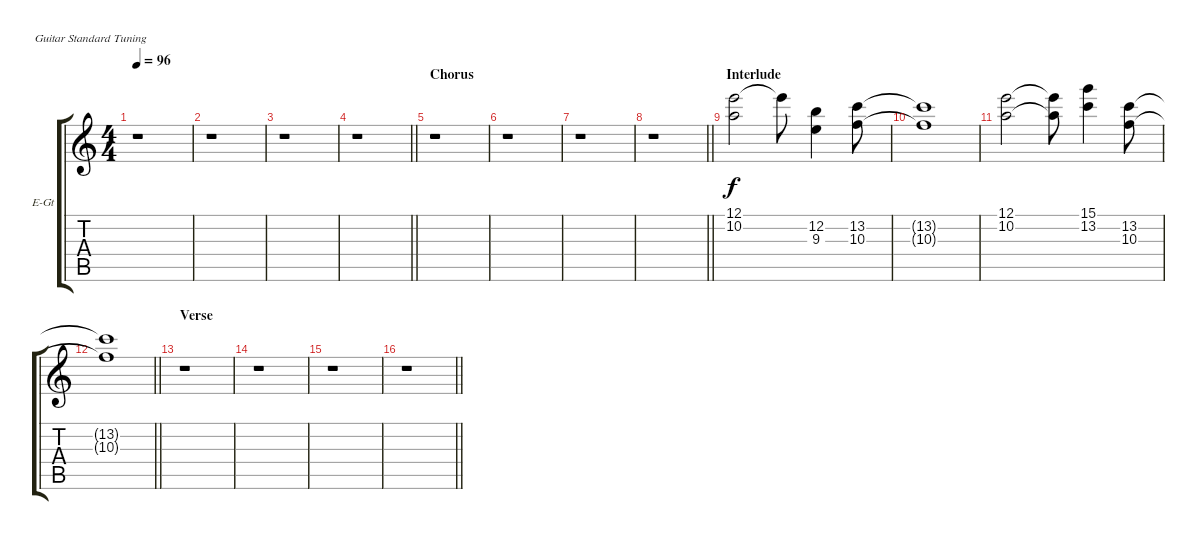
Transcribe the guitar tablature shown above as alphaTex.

\bracketExtendMode groupsimilarinstruments
\firstSystemTrackNameOrientation horizontal
\otherSystemsTrackNameOrientation horizontal
\track ("Gtr 2" "E-Gt") {instrument overdrivenguitar}
\staff {score tabs}
\tuning (E4 B3 G3 D3 A2 E2)
\ts (4 4)
\tempo 96
\clef g2
\ks c
r.1{dy f} |
r.1 |
r.1 |
\barLineRight lightlight
r.1 |
\section ("" "Chorus")
r.1 |
r.1 |
r.1 |
\barLineRight lightlight
r.1 |
\section ("" "Interlude")
(12.1 10.2).2 12.1{t}.8 (12.2 9.3).4 (13.2 10.3).8 |
(13.2{t} 10.3{t}).1 |
(12.1 10.2).2 (12.1{t} 10.2{t}).8 (15.1 13.2).4 (13.2 10.3).8 |
\barLineRight lightlight
(13.2{t} 10.3{t}).1 |
\section ("" "Verse")
r.1 |
r.1 |
r.1 |
\barLineRight lightlight
r.1
